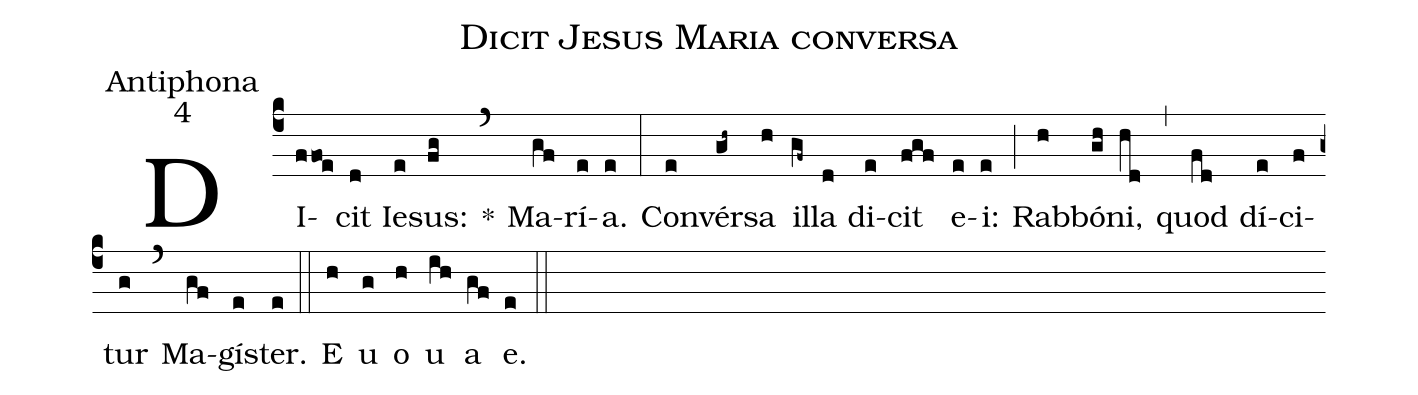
name:Dicit Jesus Maria conversa;
office-part:Antiphona;
mode:4;
%%
(c4)DI(ffoe)cit(d) Ie(e)sus:(fg) <sp>*</sp>(`) Ma(gf)rí(e)a.(e) (:) Con(e)vér(gh~)sa(h) il(gf~)la(d) di(e)cit(fgf) e(e)i:(e) (;) Rab(h)bó(gh)ni,(hd) (,) quod(fd) dí(e)ci(f)tur(g) (`) Ma(gf)gís(e)ter.(e) (::) <eu>E(h) u(g) o(h) u(ih) a(gf) e.(e) </eu>(::)
